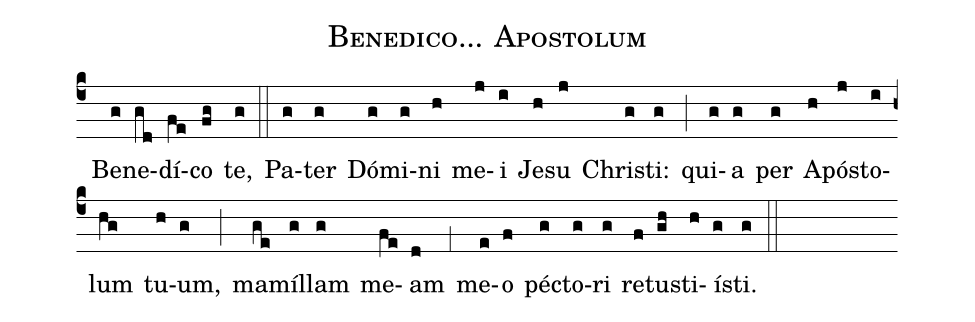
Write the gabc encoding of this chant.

name:Benedico... Apostolum;
office-part:Antiphona;
mode:8;
%%
(c4) () Be(g)ne(gd)dí(fe)co(fg) te,(g) (::) Pa(g)ter(g) Dó(g)mi(g)ni(h) me(j)i(i) Je(h)su(j) Chri(g)sti:(g) (;) qui(g)a(g) per(g) A(h)pó(j)sto(i)lum(hg) tu(h)um,(g) (;) ma(ge)míl(g)lam(g) me(fe)am(d) (;1) me(e)o(f) pé(g)cto(g)ri(g) re(f)tu(gh)sti(h)í(g)sti.(g) (::)
